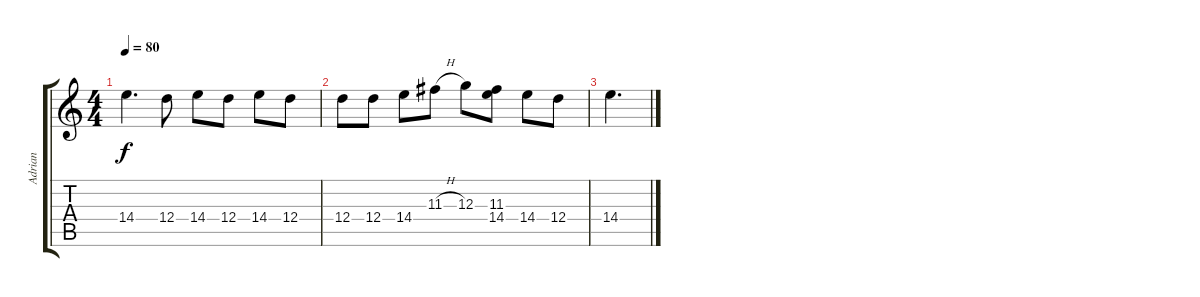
\track ("Adrian" "Adrian") {instrument distortionguitar}
\staff {score tabs}
\tuning (E4 B3 G3 D3 A2 E2) {hide}
\ts (4 4)
\tempo 80
\clef g2
\ks c
14.4.4{d dy f} 12.4.8 14.4.8 12.4.8 14.4.8 12.4.8 |
12.4.8 12.4.8 14.4.8 11.3{h}.8 12.3.8 (11.3 14.4).8 14.4.8 12.4.8 |
14.4.4{d}
